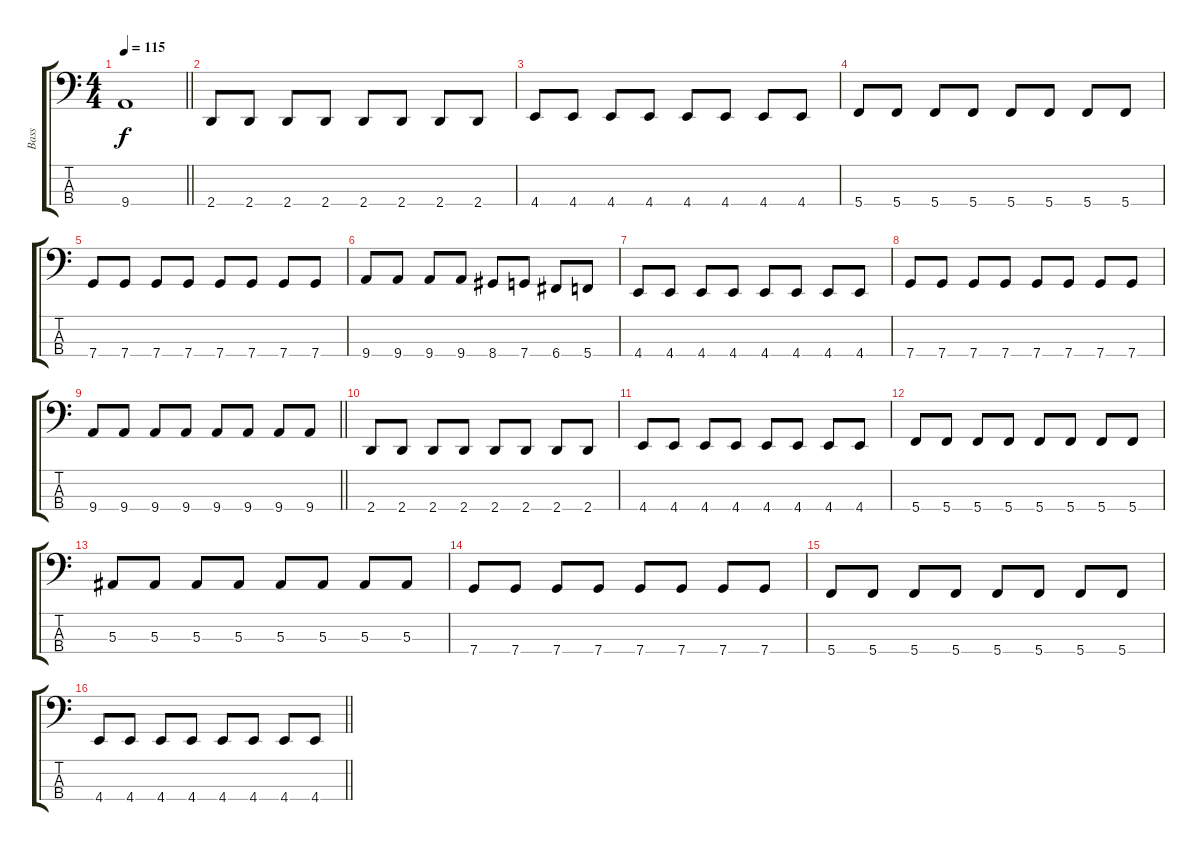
\track ("Bass" "Bass") {instrument electricbassfinger}
\staff {score tabs}
\tuning (Eb2 Bb1 F1 C1) {hide}
\ts (4 4)
\tempo 115
\clef f4
\barLineRight lightlight
\ks c
9.4.1{dy f} |
\section ("" "")
2.4.8 2.4.8 2.4.8 2.4.8 2.4.8 2.4.8 2.4.8 2.4.8 |
4.4.8 4.4.8 4.4.8 4.4.8 4.4.8 4.4.8 4.4.8 4.4.8 |
5.4.8 5.4.8 5.4.8 5.4.8 5.4.8 5.4.8 5.4.8 5.4.8 |
7.4.8 7.4.8 7.4.8 7.4.8 7.4.8 7.4.8 7.4.8 7.4.8 |
9.4.8 9.4.8 9.4.8 9.4.8 8.4.8 7.4.8 6.4.8 5.4.8 |
4.4.8 4.4.8 4.4.8 4.4.8 4.4.8 4.4.8 4.4.8 4.4.8 |
7.4.8 7.4.8 7.4.8 7.4.8 7.4.8 7.4.8 7.4.8 7.4.8 |
\barLineRight lightlight
9.4.8 9.4.8 9.4.8 9.4.8 9.4.8 9.4.8 9.4.8 9.4.8 |
\section ("" "")
2.4.8 2.4.8 2.4.8 2.4.8 2.4.8 2.4.8 2.4.8 2.4.8 |
4.4.8 4.4.8 4.4.8 4.4.8 4.4.8 4.4.8 4.4.8 4.4.8 |
5.4.8 5.4.8 5.4.8 5.4.8 5.4.8 5.4.8 5.4.8 5.4.8 |
5.3.8 5.3.8 5.3.8 5.3.8 5.3.8 5.3.8 5.3.8 5.3.8 |
7.4.8 7.4.8 7.4.8 7.4.8 7.4.8 7.4.8 7.4.8 7.4.8 |
5.4.8 5.4.8 5.4.8 5.4.8 5.4.8 5.4.8 5.4.8 5.4.8 |
\barLineRight lightlight
4.4.8 4.4.8 4.4.8 4.4.8 4.4.8 4.4.8 4.4.8 4.4.8
